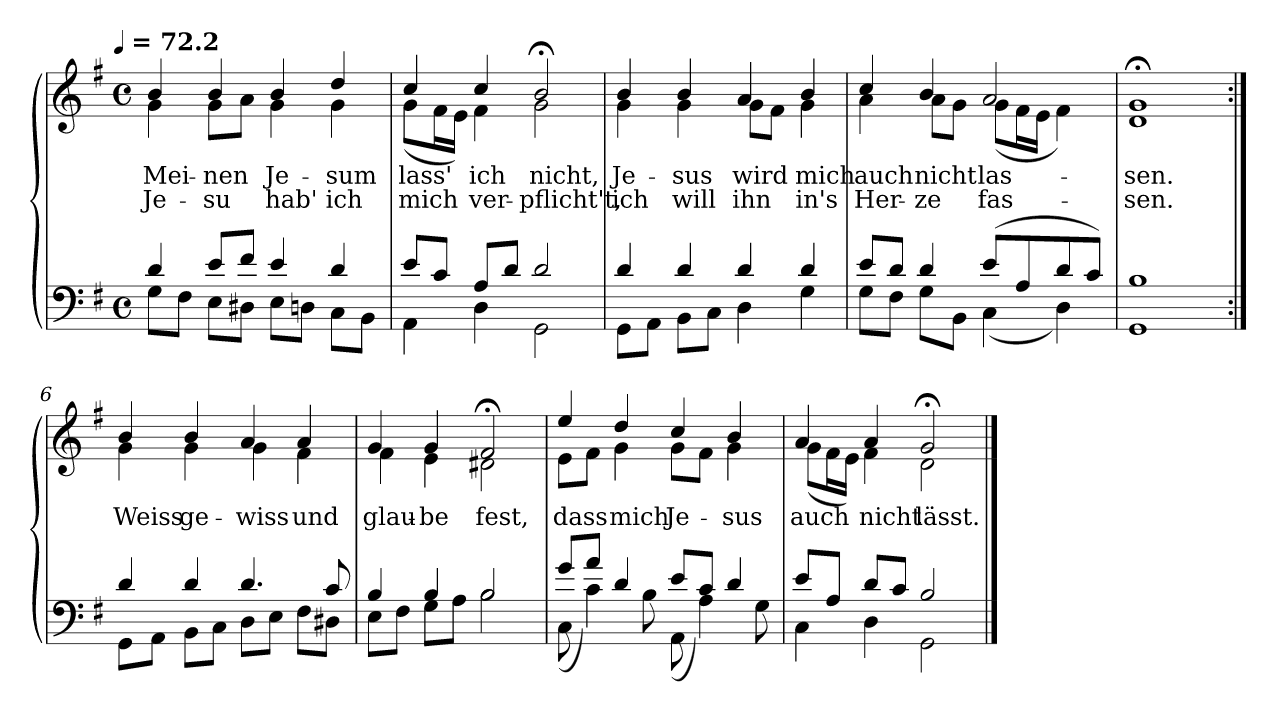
**kern	**kern	**text	**text	**dynam
*part1	*part1	*part1	*part1	*part1
*staff2	*staff1	*staff1	*staff1	*staff1/2
*clefF4	*clefG2	*	*	*
*k[f#]	*k[f#]	*	*	*
!!LO:TX:omd:t=[quarter] = 72.2
*M4/4	*M4/4	*	*	*
*met(c)	*met(c)	*	*	*
*MM72	*MM72	*	*	*
=1	=1	=1	=1	=1
*^	*^	*	*	*
4d	8GL	4b	4g	Mei-	Je-	.
.	8F#J	.	.	.	.	.
8eL	8EL	4b	8gL	-nen	-su	.
8f#J	8D#XJ	.	8aJ	.	.	.
4e	8EL	4b	4g	Je-	hab'	.
.	8DnJ	.	.	.	.	.
4d	8CL	4dd	4g	-sum	ich	.
.	8BBJ	.	.	.	.	.
=2	=2	=2	=2	=2	=2	=2
8eL	4AA	4cc	(8gL	lass'	mich	.
8cJ	.	.	16f#L	.	.	.
.	.	.	16eJJ)	.	.	.
8AL	4D	4cc	4f#	ich	ver-	♩ = 70
8dJ	.	.	.	.	.	.
2d	2GG	2b;<	2g	nicht,	-pflicht't,	.
=3	=3	=3	=3	=3	=3	=3
*	*	*MM72	*	*	*	*
4d	8GGL	4b	4g	Je-	ich	.
.	8AAJ	.	.	.	.	.
4d	8BBL	4b	4g	-sus	will	.
.	8CJ	.	.	.	.	.
4d	4D	4a	8gL	wird	ihn	.
.	.	.	8f#J	.	.	.
4d	4G	4b	4g	mich	in's	.
=4	=4	=4	=4	=4	=4	=4
8eL	8GL	4cc	4a	auch	Her-	.
8dJ	8F#J	.	.	.	.	.
4d	8GL	4b	8aL	nicht	-ze	.
.	8BBJ	.	8gJ	.	.	.
(8eL	(4C	2a	(8gL	las-	fas-	♩ = 70
8A	.	.	16f#L	.	.	.
.	.	.	16eJJ	.	.	.
8d	4D)	.	4f#)	.	.	.
8cJ)	.	.	.	.	.	.
=5	=5	=5	=5	=5	=5	=5
1B	1GG	1g;<	1d	-sen.	-sen.	.
!!LO:LB:g=z	!!
=6:|!	=6:|!	=6:|!	=6:|!	=6:|!	=6:|!	=6:|!
*	*	*MM71	*	*	*	*
4d	8GGL	4b	4g	Weiss	.	.
.	8AAJ	.	.	.	.	.
4d	8BBL	4b	4g	ge-	.	.
.	8CJ	.	.	.	.	.
4.d	8DL	4a	4g	-wiss	.	.
.	8EJ	.	.	.	.	.
.	8F#L	4a	4f#	und	.	.
8c	8D#XJ	.	.	.	.	.
=7	=7	=7	=7	=7	=7	=7
4B	8EL	4g	4f#	glau-	.	.
.	8F#J	.	.	.	.	.
4B	8GL	4g	4e	-be	.	.
.	8AJ	.	.	.	.	.
2B	2B	2f#;<	2d#X	fest,	.	.
=8	=8	=8	=8	=8	=8	=8
*	*	*MM70	*	*	*	*
8gL	(8C	4ee	8eL	dass	.	.
8aJ	4c)	.	8f#J	.	.	.
4d	.	4dd	4g	mich	.	.
.	8B	.	.	.	.	.
8eL	(8AA	4cc	8gL	Je-	.	.
8cJ	4A)	.	8f#J	.	.	.
4d	.	4b	4g	-sus	.	.
.	8G	.	.	.	.	.
=9	=9	=9	=9	=9	=9	=9
*	*	*MM69	*	*	*	*
8eL	4C	4a	(8gL	auch	.	.
8AJ	.	.	16f#L	.	.	.
.	.	.	16eJJ)	.	.	.
8dL	4D	4a	4f#	nicht	.	♩ = 66
8cJ	.	.	.	.	.	.
2B	2GG	2g;<	2d	lässt.	.	.
*v	*v	*	*	*	*	*
*	*v	*v	*	*	*
==	==	==	==	==
*-	*-	*-	*-	*-
